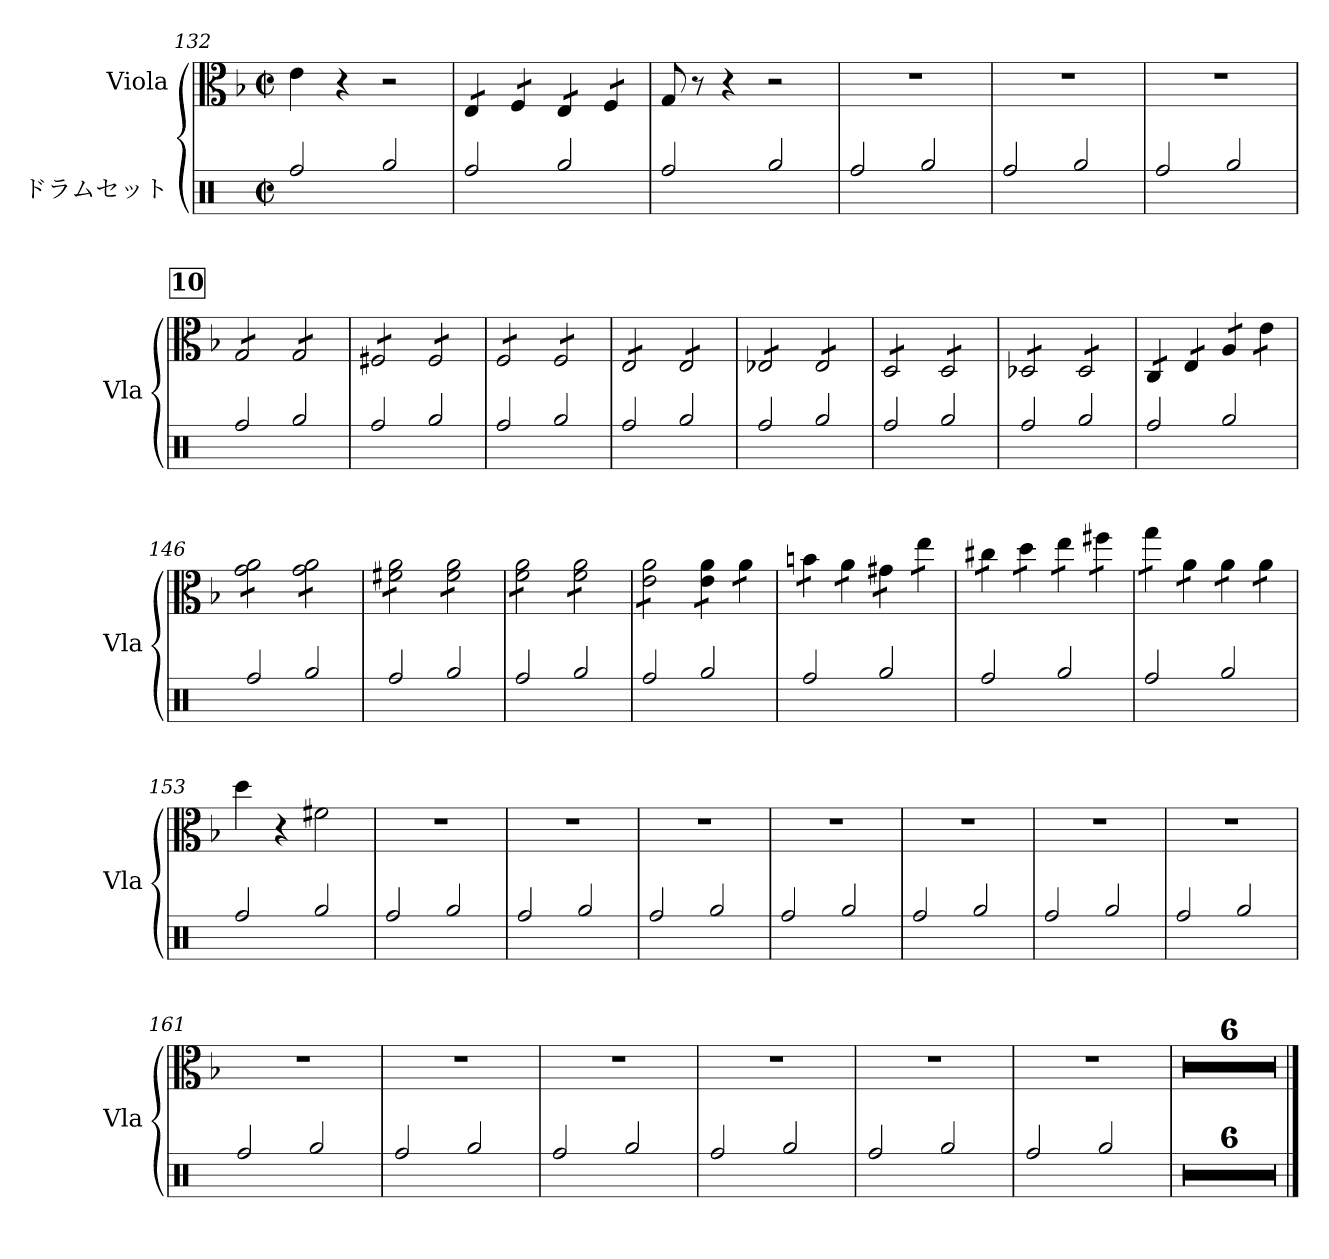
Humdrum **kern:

**kern	**kern
*part2	*part1
*staff2	*staff1
*I"ドラムセット	*I"Viola
*	*I'Vla
*clefX	*clefC3
*k[]	*k[b-]
*M2/2	*M2/2
*met(c|)	*met(c|)
=132	=132
2Rff/	4e\
.	4r
2Rgg/	2r
=133	=133
*	*tremolo
2Rff/	8E/L
.	8E/J
.	8F/L
.	8F/J
2Rgg/	8E/L
.	8E/J
.	8F/L
.	8F/J
*	*Xtremolo
!!LO:PB:g=z
=134	=134
2Rff/	8G/
.	8r
.	4r
2Rgg/	2r
=135	=135
2Rff/	1r
2Rgg/	.
=136	=136
2Rff/	1r
2Rgg/	.
=137	=137
2Rff/	1r
2Rgg/	.
!!LO:REH:place=s1:a:B:fs=14:t=10
=138	=138
*	*tremolo
2Rff/	8G/L
.	8G/
.	8G/
.	8G/J
2Rgg/	8G/L
.	8G/
.	8G/
.	8G/J
=139	=139
2Rff/	8F#X/L
.	8F#X/
.	8F#X/
.	8F#X/J
2Rgg/	8F#/L
.	8F#/
.	8F#/
.	8F#/J
=140	=140
2Rff/	8F/L
.	8F/
.	8F/
.	8F/J
2Rgg/	8F/L
.	8F/
.	8F/
.	8F/J
=141	=141
2Rff/	8E/L
.	8E/
.	8E/
.	8E/J
2Rgg/	8E/L
.	8E/
.	8E/
.	8E/J
=142	=142
2Rff/	8E-X/L
.	8E-X/
.	8E-X/
.	8E-X/J
2Rgg/	8E-/L
.	8E-/
.	8E-/
.	8E-/J
=143	=143
2Rff/	8D/L
.	8D/
.	8D/
.	8D/J
2Rgg/	8D/L
.	8D/
.	8D/
.	8D/J
=144	=144
2Rff/	8D-X/L
.	8D-X/
.	8D-X/
.	8D-X/J
2Rgg/	8D-/L
.	8D-/
.	8D-/
.	8D-/J
!!LO:LB:g=z
=145	=145
2Rff/	8C/L
.	8C/J
.	8E/L
.	8E/J
2Rgg/	8A/L
.	8A/J
.	8e\L
.	8e\J
=146	=146
2Rff/	8g\ 8a\L
.	8g\ 8a\
.	8g\ 8a\
.	8g\ 8a\J
2Rgg/	8g\ 8a\L
.	8g\ 8a\
.	8g\ 8a\
.	8g\ 8a\J
=147	=147
2Rff/	8f#X\ 8a\L
.	8f#X\ 8a\
.	8f#X\ 8a\
.	8f#X\ 8a\J
2Rgg/	8f#\ 8a\L
.	8f#\ 8a\
.	8f#\ 8a\
.	8f#\ 8a\J
=148	=148
2Rff/	8f\ 8a\L
.	8f\ 8a\
.	8f\ 8a\
.	8f\ 8a\J
2Rgg/	8f\ 8a\L
.	8f\ 8a\
.	8f\ 8a\
.	8f\ 8a\J
=149	=149
2Rff/	8e\ 8a\L
.	8e\ 8a\
.	8e\ 8a\
.	8e\ 8a\J
2Rgg/	8e\ 8a\L
.	8e\ 8a\J
.	8a\L
.	8a\J
=150	=150
2Rff/	8bn\L
.	8bn\J
.	8a\L
.	8a\J
2Rgg/	8g#X\L
.	8g#X\J
.	8ee\L
.	8ee\J
=151	=151
2Rff/	8cc#X\L
.	8cc#X\J
.	8dd\L
.	8dd\J
2Rgg/	8ee\L
.	8ee\J
.	8ff#X\L
.	8ff#X\J
=152	=152
2Rff/	8gg\L
.	8gg\J
.	8a\L
.	8a\J
2Rgg/	8a\L
.	8a\J
.	8a\L
.	8a\J
*	*Xtremolo
=153	=153
2Rff/	4dd\
.	4r
2Rgg/	2f#X\
!!LO:LB:g=z
=154	=154
2Rff/	1r
2Rgg/	.
=155	=155
2Rff/	1r
2Rgg/	.
=156	=156
2Rff/	1r
2Rgg/	.
=157	=157
2Rff/	1r
2Rgg/	.
=158	=158
2Rff/	1r
2Rgg/	.
=159	=159
2Rff/	1r
2Rgg/	.
=160	=160
2Rff/	1r
2Rgg/	.
=161	=161
2Rff/	1r
2Rgg/	.
=162	=162
2Rff/	1r
2Rgg/	.
=163	=163
2Rff/	1r
2Rgg/	.
=164	=164
2Rff/	1r
2Rgg/	.
=165	=165
2Rff/	1r
2Rgg/	.
!!LO:LB:g=z
=166	=166
2Rff/	1r
2Rgg/	.
=167	=167
1r	1r
=168	=168
1r	1r
=169	=169
1r	1r
=170	=170
1r	1r
=171	=171
1r	1r
=172	=172
1r	1r
==	==
*-	*-
